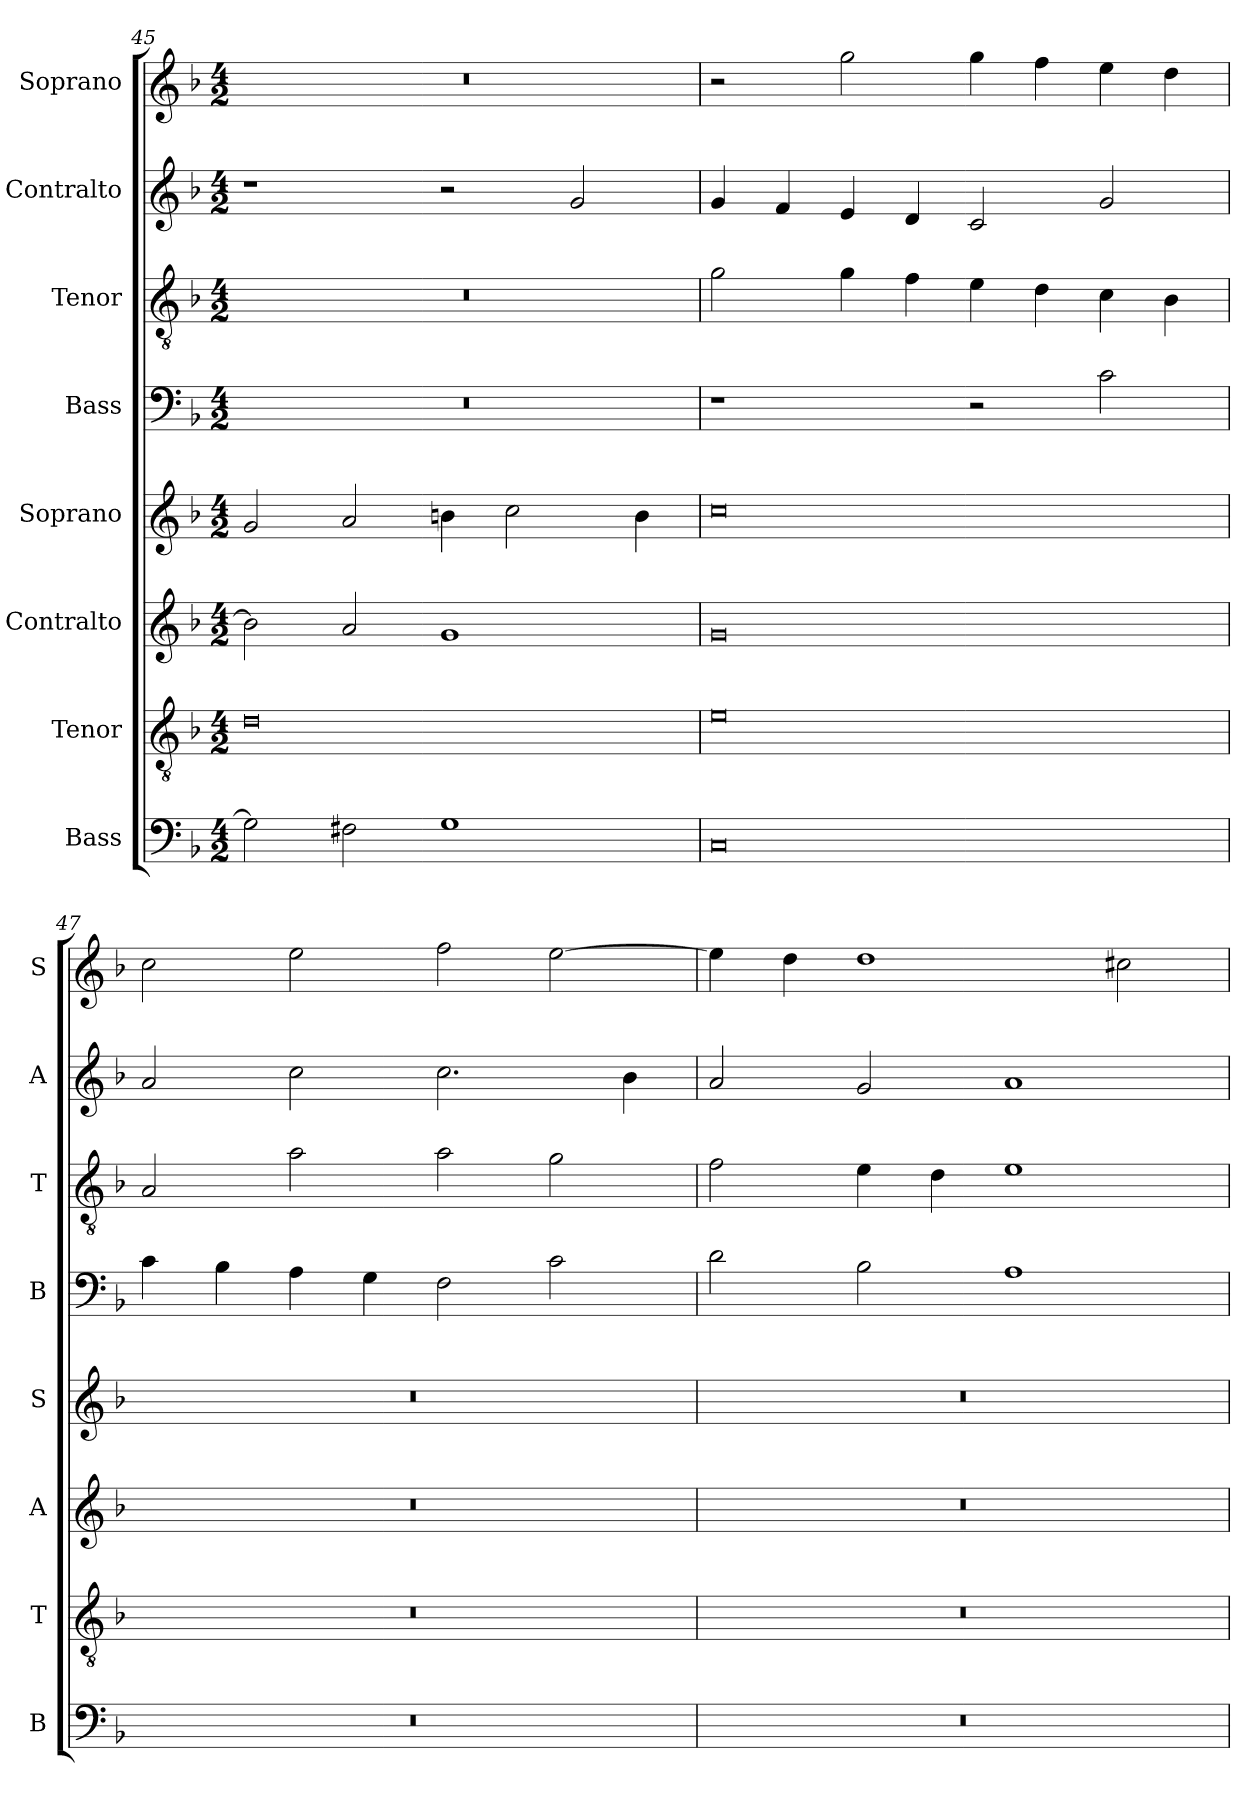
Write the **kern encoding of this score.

**kern	**kern	**kern	**kern	**kern	**kern	**kern	**kern
*part8	*part7	*part6	*part5	*part4	*part3	*part2	*part1
*staff8	*staff7	*staff6	*staff5	*staff4	*staff3	*staff2	*staff1
*I"Bass	*I"Tenor	*I"Contralto	*I"Soprano	*I"Bass	*I"Tenor	*I"Contralto	*I"Soprano
*I'B	*I'T	*I'A	*I'S	*I'B	*I'T	*I'A	*I'S
*clefF4	*clefGv2	*clefG2	*clefG2	*clefF4	*clefGv2	*clefG2	*clefG2
*k[b-]	*k[b-]	*k[b-]	*k[b-]	*k[b-]	*k[b-]	*k[b-]	*k[b-]
*G:dor	*G:dor	*G:dor	*G:dor	*G:dor	*G:dor	*G:dor	*G:dor
*M4/2	*M4/2	*M4/2	*M4/2	*M4/2	*M4/2	*M4/2	*M4/2
=45	=45	=45	=45	=45	=45	=45	=45
2G]	0d	2b-]	2g	0r	0r	1r	0r
2F#X	.	2a	2a	.	.	.	.
1G	.	1g	4bn	.	.	2r	.
.	.	.	2cc	.	.	.	.
.	.	.	.	.	.	2g	.
.	.	.	4b	.	.	.	.
=46	=46	=46	=46	=46	=46	=46	=46
0C	0e	0g	0cc	1r	2g	4g	2r
.	.	.	.	.	.	4f	.
.	.	.	.	.	4g	4e	2gg
.	.	.	.	.	4f	4d	.
.	.	.	.	2r	4e	2c	4gg
.	.	.	.	.	4d	.	4ff
.	.	.	.	2c	4c	2g	4ee
.	.	.	.	.	4B-	.	4dd
=47	=47	=47	=47	=47	=47	=47	=47
0r	0r	0r	0r	4c	2A	2a	2cc
.	.	.	.	4B-	.	.	.
.	.	.	.	4A	2a	2cc	2ee
.	.	.	.	4G	.	.	.
.	.	.	.	2F	2a	2.cc	2ff
.	.	.	.	2c	2g	.	[2ee
.	.	.	.	.	.	4b-	.
=48	=48	=48	=48	=48	=48	=48	=48
0r	0r	0r	0r	2d	2f	2a	4ee]
.	.	.	.	.	.	.	4dd
.	.	.	.	2B-	4e	2g	1dd
.	.	.	.	.	4d	.	.
.	.	.	.	1A	1e	1a	.
.	.	.	.	.	.	.	2cc#X
=	=	=	=	=	=	=	=
*-	*-	*-	*-	*-	*-	*-	*-
